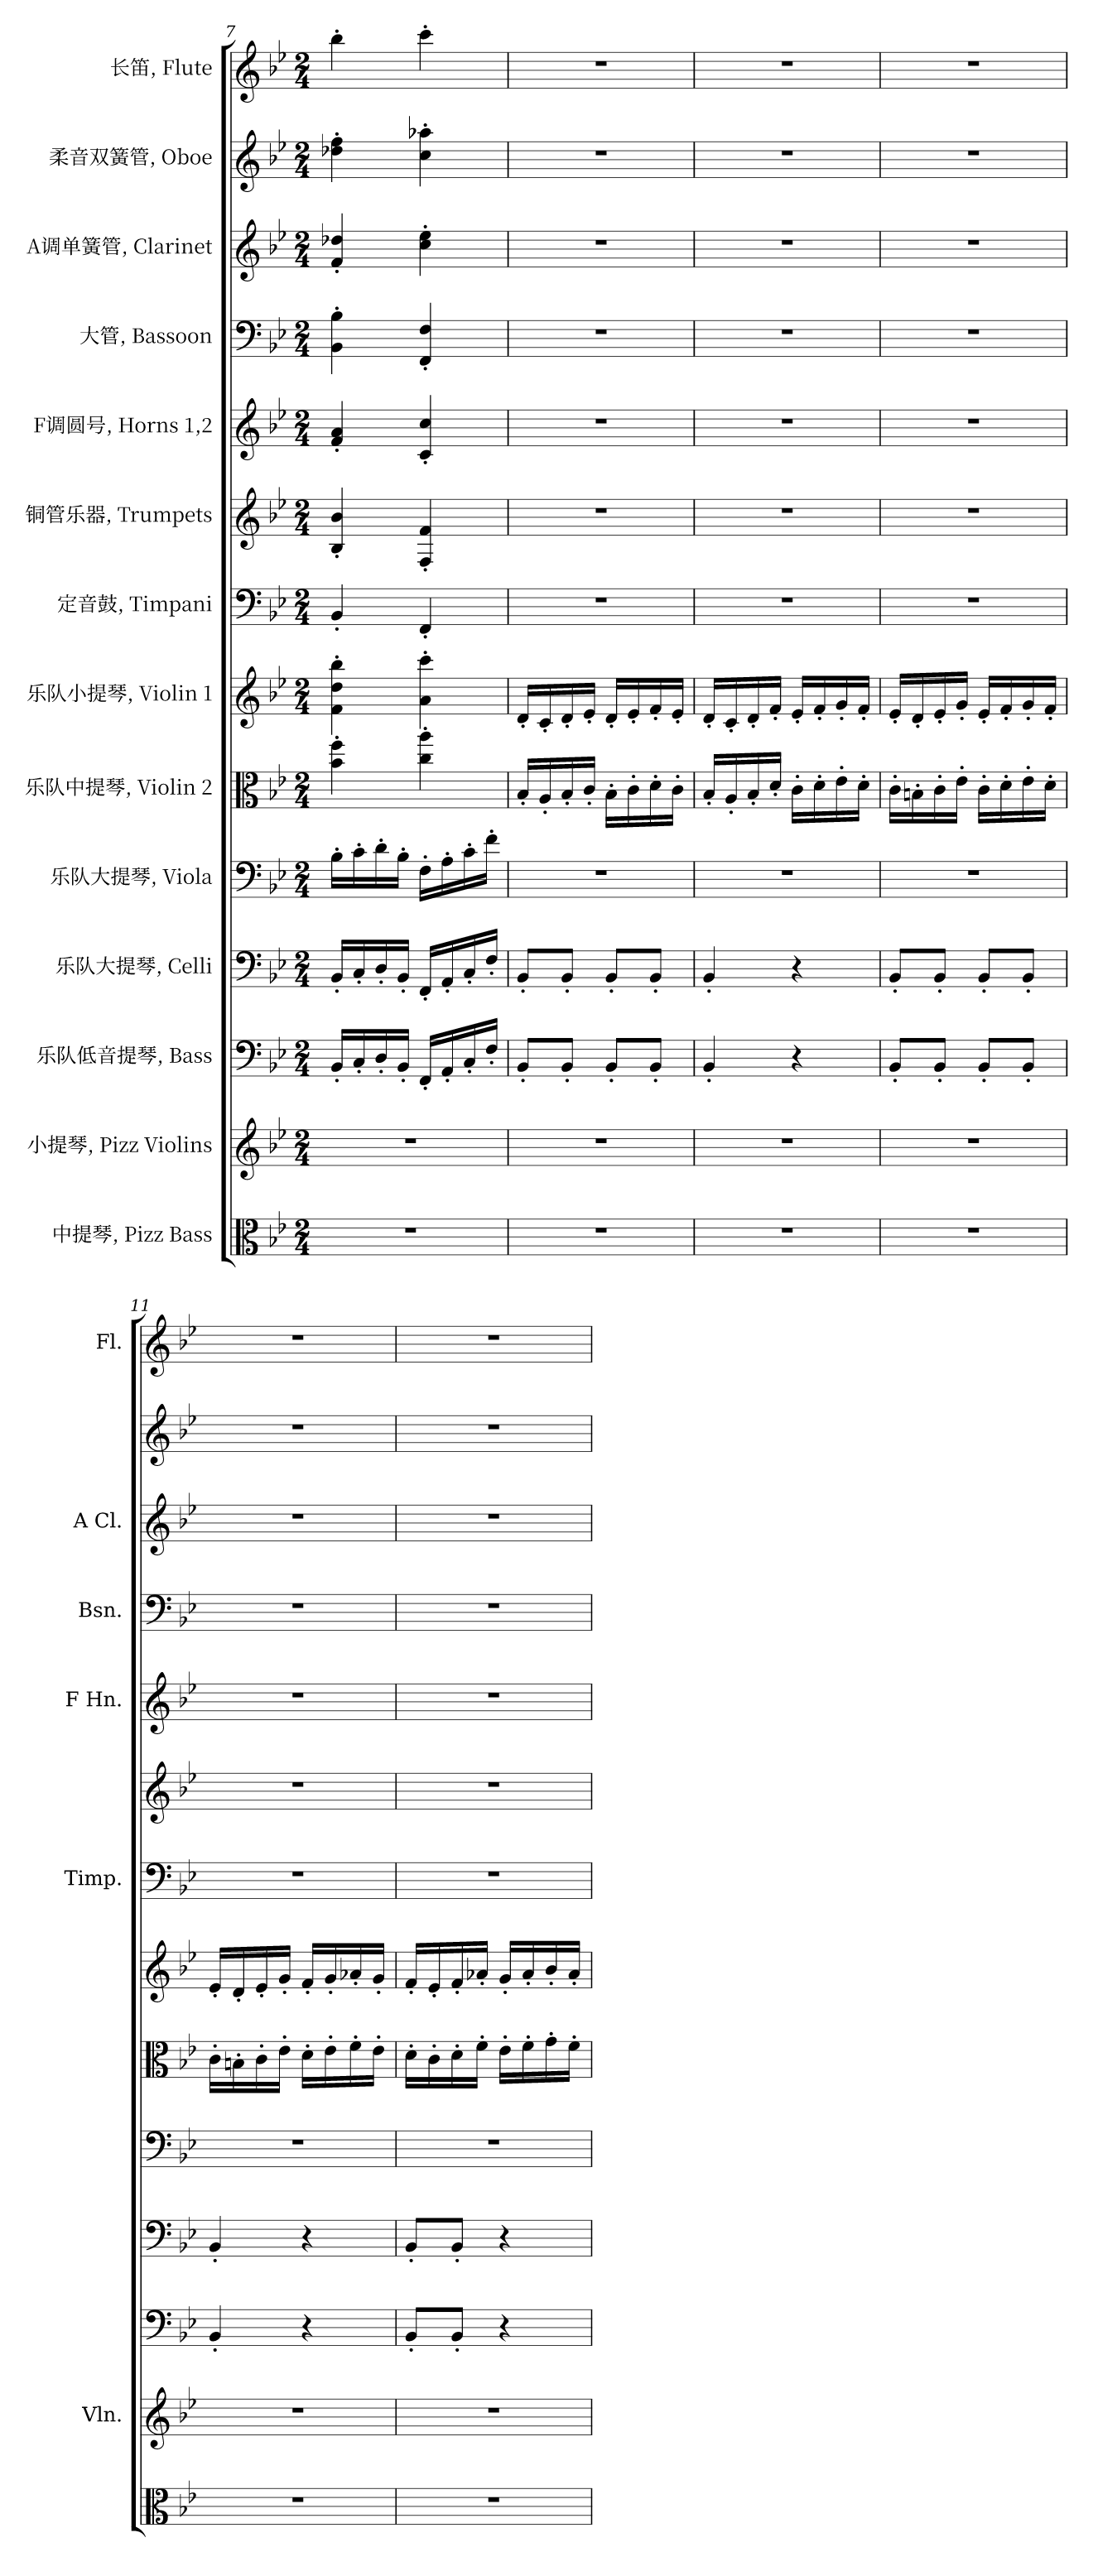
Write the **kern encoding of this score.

**kern	**kern	**kern	**kern	**kern	**kern	**kern	**kern	**kern	**kern	**kern	**kern	**kern	**kern
*part14	*part13	*part12	*part11	*part10	*part9	*part8	*part7	*part6	*part5	*part4	*part3	*part2	*part1
*staff14	*staff13	*staff12	*staff11	*staff10	*staff9	*staff8	*staff7	*staff6	*staff5	*staff4	*staff3	*staff2	*staff1
*I"中提琴, Pizz Bass	*I"小提琴, Pizz Violins	*I"乐队低音提琴, Bass	*I"乐队大提琴, Celli	*I"乐队大提琴, Viola	*I"乐队中提琴, Violin 2	*I"乐队小提琴, Violin 1	*I"定音鼓, Timpani	*I"铜管乐器, Trumpets	*I"F调圆号, Horns 1,2	*I"大管, Bassoon	*I"A调单簧管, Clarinet	*I"柔音双簧管, Oboe	*I"长笛, Flute
*	*I'Vln.	*	*	*	*	*	*I'Timp.	*	*I'F Hn.	*I'Bsn.	*I'A Cl.	*	*I'Fl.
*clefC3	*clefG2	*clefF4	*clefF4	*clefF4	*clefC3	*clefG2	*clefF4	*clefG2	*clefG2	*clefF4	*clefG2	*clefG2	*clefG2
*	*	*ITrd7c12	*	*	*	*	*	*	*ITrd4c7	*	*ITrd1c2	*ITrd2c3	*
*k[b-e-]	*k[b-e-]	*k[b-e-]	*k[b-e-]	*k[b-e-]	*k[b-e-]	*k[b-e-]	*k[b-e-]	*k[b-e-]	*k[b-e-a-]	*k[b-e-]	*k[b-e-a-d-]	*k[f#]	*k[b-e-]
*M2/4	*M2/4	*M2/4	*M2/4	*M2/4	*M2/4	*M2/4	*M2/4	*M2/4	*M2/4	*M2/4	*M2/4	*M2/4	*M2/4
=7	=7	=7	=7	=7	=7	=7	=7	=7	=7	=7	=7	=7	=7
2r	2r	16BBB-'/LL	16BB-'/LL	16B-'\LL	4b-\' 4ff\'	4f\' 4dd\' 4bb-\'	4BB-'/	4B-/' 4b-/'	4B-/' 4d/'	4BB-\' 4B-\'	4e-/' 4cc-X/'	4b-X\' 4dd\'	4bb-'\
.	.	16CC'/	16C'/	16c'\	.	.	.	.	.	.	.	.	.
.	.	16DD'/	16D'/	16d'\	.	.	.	.	.	.	.	.	.
.	.	16BBB-'/JJ	16BB-'/JJ	16B-'\JJ	.	.	.	.	.	.	.	.	.
.	.	16FFF'/LL	16FF'/LL	16F'\LL	4cc\' 4aa\'	4a\' 4ccc\'	4FF'/	4F/' 4f/'	4F/' 4f/'	4FF/' 4F/'	4b-\' 4dd-\'	4a\' 4ffn\'	4ccc'\
.	.	16AAA'/	16AA'/	16A'\	.	.	.	.	.	.	.	.	.
.	.	16CC'/	16C'/	16c'\	.	.	.	.	.	.	.	.	.
.	.	16FF'/JJ	16F'/JJ	16f'\JJ	.	.	.	.	.	.	.	.	.
=8	=8	=8	=8	=8	=8	=8	=8	=8	=8	=8	=8	=8	=8
2r	2r	8BBB-'/L	8BB-'/L	2r	16B-'/LL	16d'/LL	2r	2r	2r	2r	2r	2r	2r
.	.	.	.	.	16A'/	16c'/	.	.	.	.	.	.	.
.	.	8BBB-'/J	8BB-'/J	.	16B-'/	16d'/	.	.	.	.	.	.	.
.	.	.	.	.	16c'/JJ	16e-'/JJ	.	.	.	.	.	.	.
.	.	8BBB-'/L	8BB-'/L	.	16B-'\LL	16d'/LL	.	.	.	.	.	.	.
.	.	.	.	.	16c'\	16e-'/	.	.	.	.	.	.	.
.	.	8BBB-'/J	8BB-'/J	.	16d'\	16f'/	.	.	.	.	.	.	.
.	.	.	.	.	16c'\JJ	16e-'/JJ	.	.	.	.	.	.	.
=9	=9	=9	=9	=9	=9	=9	=9	=9	=9	=9	=9	=9	=9
2r	2r	4BBB-'/	4BB-'/	2r	16B-'/LL	16d'/LL	2r	2r	2r	2r	2r	2r	2r
.	.	.	.	.	16A'/	16c'/	.	.	.	.	.	.	.
.	.	.	.	.	16B-'/	16d'/	.	.	.	.	.	.	.
.	.	.	.	.	16d'/JJ	16f'/JJ	.	.	.	.	.	.	.
.	.	4r	4r	.	16c'\LL	16e-'/LL	.	.	.	.	.	.	.
.	.	.	.	.	16d'\	16f'/	.	.	.	.	.	.	.
.	.	.	.	.	16e-'\	16g'/	.	.	.	.	.	.	.
.	.	.	.	.	16d'\JJ	16f'/JJ	.	.	.	.	.	.	.
!!LO:PB:g=z
=10	=10	=10	=10	=10	=10	=10	=10	=10	=10	=10	=10	=10	=10
2r	2r	8BBB-'/L	8BB-'/L	2r	16c'\LL	16e-'/LL	2r	2r	2r	2r	2r	2r	2r
.	.	.	.	.	16Bn'\	16d'/	.	.	.	.	.	.	.
.	.	8BBB-'/J	8BB-'/J	.	16c'\	16e-'/	.	.	.	.	.	.	.
.	.	.	.	.	16e-'\JJ	16g'/JJ	.	.	.	.	.	.	.
.	.	8BBB-'/L	8BB-'/L	.	16c'\LL	16e-'/LL	.	.	.	.	.	.	.
.	.	.	.	.	16d'\	16f'/	.	.	.	.	.	.	.
.	.	8BBB-'/J	8BB-'/J	.	16e-'\	16g'/	.	.	.	.	.	.	.
.	.	.	.	.	16d'\JJ	16f'/JJ	.	.	.	.	.	.	.
=11	=11	=11	=11	=11	=11	=11	=11	=11	=11	=11	=11	=11	=11
2r	2r	4BBB-'/	4BB-'/	2r	16c'\LL	16e-'/LL	2r	2r	2r	2r	2r	2r	2r
.	.	.	.	.	16Bn'\	16d'/	.	.	.	.	.	.	.
.	.	.	.	.	16c'\	16e-'/	.	.	.	.	.	.	.
.	.	.	.	.	16e-'\JJ	16g'/JJ	.	.	.	.	.	.	.
.	.	4r	4r	.	16d'\LL	16f'/LL	.	.	.	.	.	.	.
.	.	.	.	.	16e-'\	16g'/	.	.	.	.	.	.	.
.	.	.	.	.	16f'\	16a-X'/	.	.	.	.	.	.	.
.	.	.	.	.	16e-'\JJ	16g'/JJ	.	.	.	.	.	.	.
=12	=12	=12	=12	=12	=12	=12	=12	=12	=12	=12	=12	=12	=12
2r	2r	8BBB-'/L	8BB-'/L	2r	16d'\LL	16f'/LL	2r	2r	2r	2r	2r	2r	2r
.	.	.	.	.	16c'\	16e-'/	.	.	.	.	.	.	.
.	.	8BBB-'/J	8BB-'/J	.	16d'\	16f'/	.	.	.	.	.	.	.
.	.	.	.	.	16f'\JJ	16a-X'/JJ	.	.	.	.	.	.	.
.	.	4r	4r	.	16e-'\LL	16g'/LL	.	.	.	.	.	.	.
.	.	.	.	.	16f'\	16a-'/	.	.	.	.	.	.	.
.	.	.	.	.	16g'\	16b-'/	.	.	.	.	.	.	.
.	.	.	.	.	16f'\JJ	16a-'/JJ	.	.	.	.	.	.	.
=	=	=	=	=	=	=	=	=	=	=	=	=	=
*-	*-	*-	*-	*-	*-	*-	*-	*-	*-	*-	*-	*-	*-
